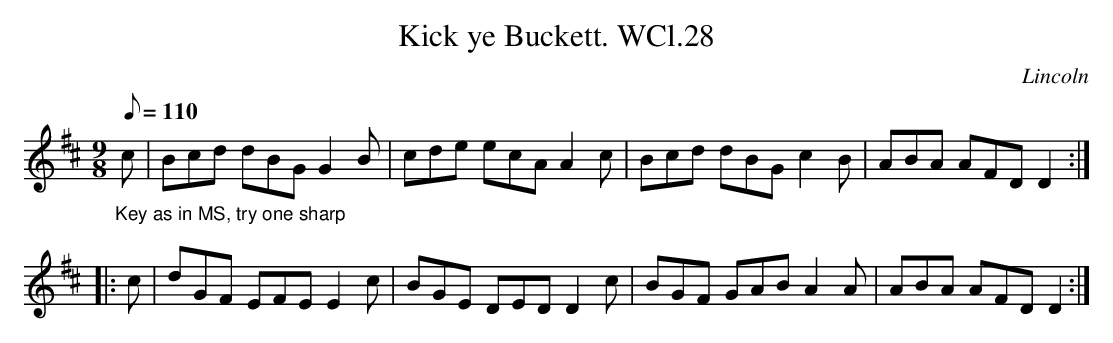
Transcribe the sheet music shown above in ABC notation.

X:1
T:Kick ye Buckett. WCl.28
M:9/8
L:1/8
Q:110
O:Lincoln
K:D
"_Key as in MS, try one sharp"c|Bcd dBG G2 B|\
cde ecA A2 c|Bcd dBG c2 B|ABA AFD D2:|!
|:c|dGF EFE E2 c|BGE DED D2 c|BGF GAB A2 A| ABA  AFD D2:|
